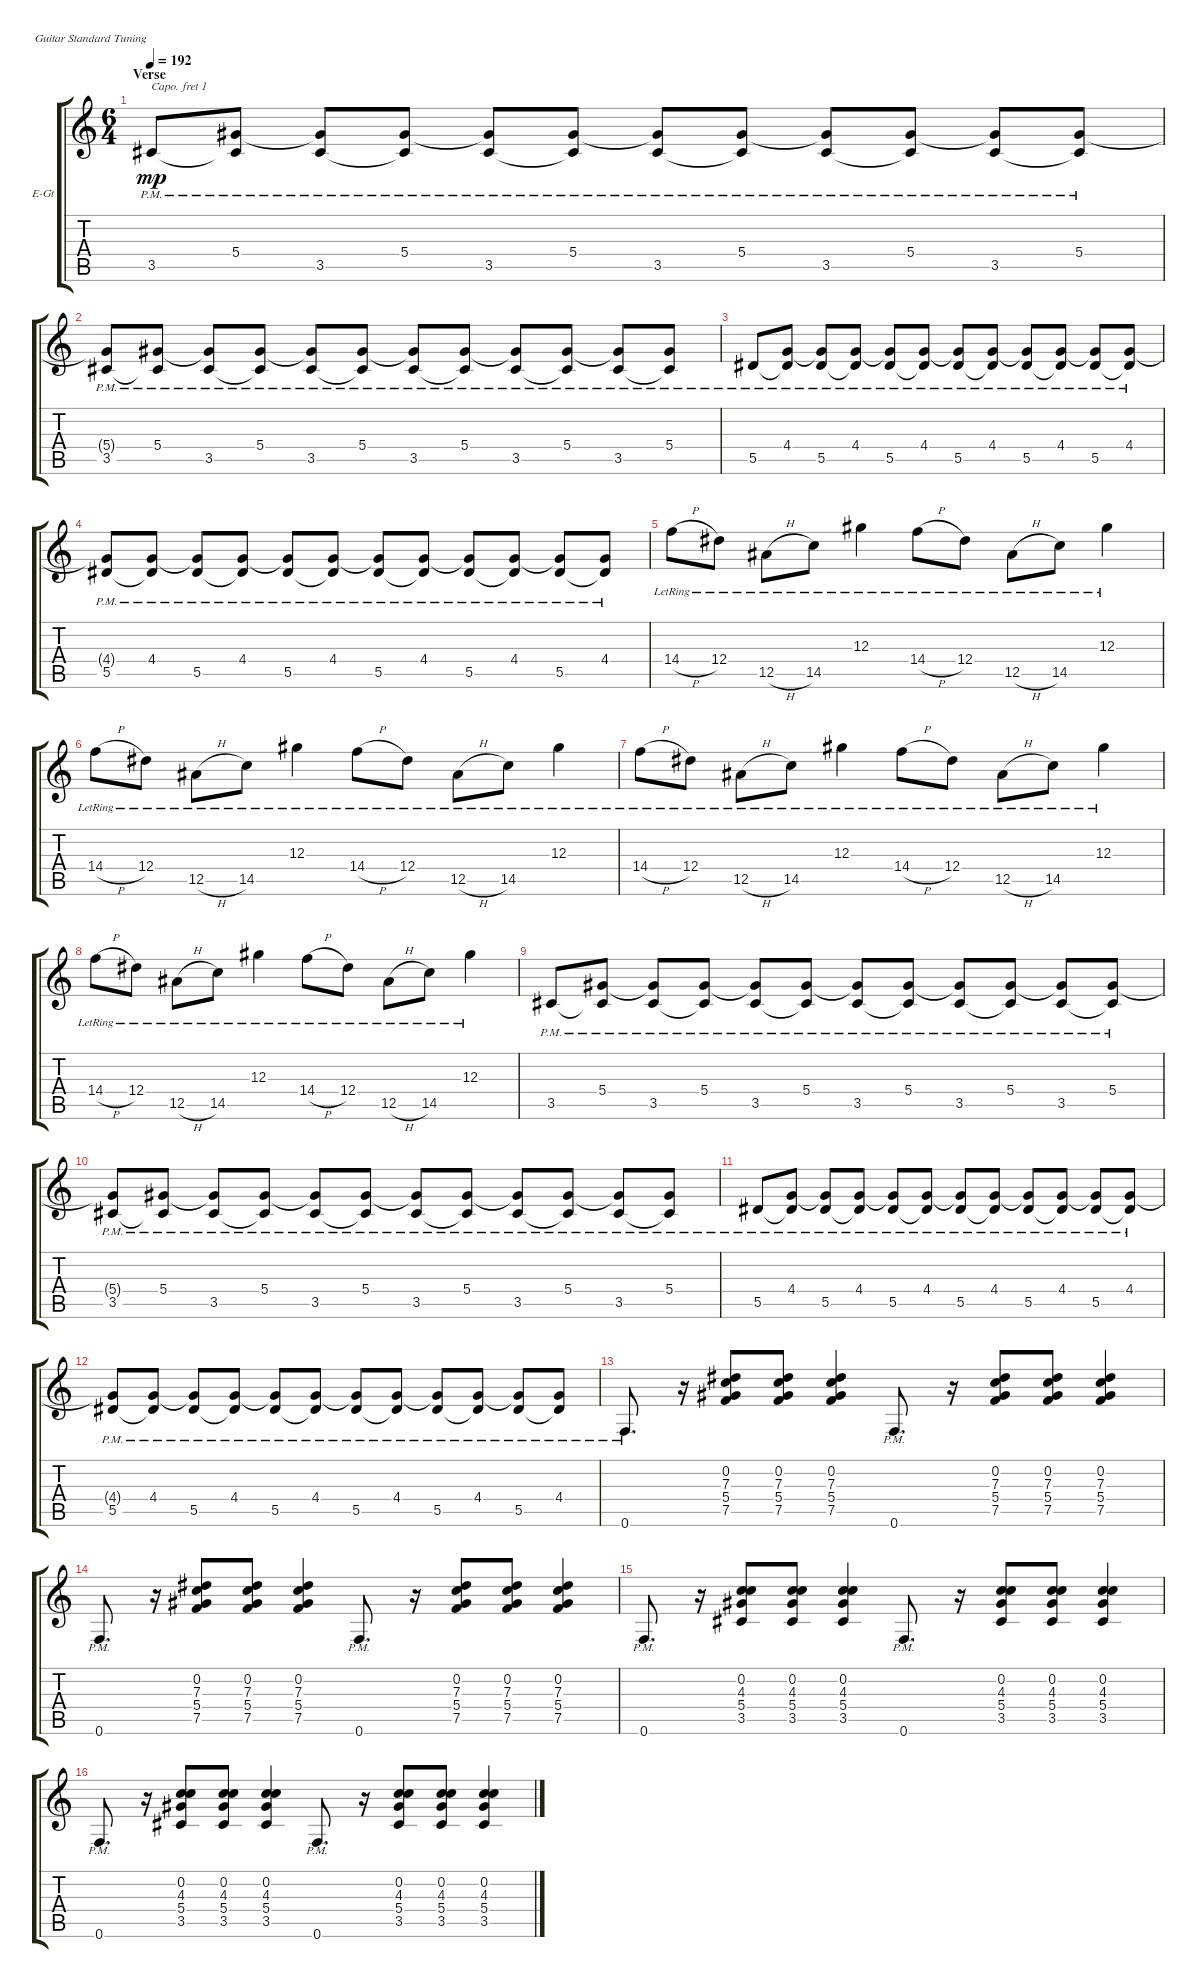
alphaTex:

\bracketExtendMode groupsimilarinstruments
\firstSystemTrackNameOrientation horizontal
\otherSystemsTrackNameOrientation horizontal
\track ("Guitar 2" "E-Gt") {instrument distortionguitar}
\staff {score tabs}
\capo 1
\tuning (E4 B3 G3 D3 A2 E2)
\ts (6 4)
\section ("" "Verse")
\tempo 192
\clef g2
\ks c
3.5{pm}.8{dy mp} (5.4{pm} 3.5{pm t}).8 (3.5{pm} 5.4{pm t}).8 (5.4{pm} 3.5{pm t}).8 (3.5{pm} 5.4{pm t}).8 (5.4{pm} 3.5{pm t}).8 (3.5{pm} 5.4{pm t}).8 (5.4{pm} 3.5{pm t}).8 (3.5{pm} 5.4{pm t}).8 (5.4{pm} 3.5{pm t}).8 (3.5{pm} 5.4{pm t}).8 (5.4{pm} 3.5{pm t}).8 |
(3.5{pm} 5.4{pm t}).8 (5.4{pm} 3.5{pm t}).8 (3.5{pm} 5.4{pm t}).8 (5.4{pm} 3.5{pm t}).8 (3.5{pm} 5.4{pm t}).8 (5.4{pm} 3.5{pm t}).8 (3.5{pm} 5.4{pm t}).8 (5.4{pm} 3.5{pm t}).8 (3.5{pm} 5.4{pm t}).8 (5.4{pm} 3.5{pm t}).8 (3.5{pm} 5.4{pm t}).8 (5.4{pm} 3.5{pm t}).8 |
5.5{pm}.8 (4.4{pm} 5.5{pm t}).8 (5.5{pm} 4.4{pm t}).8 (4.4{pm} 5.5{pm t}).8 (5.5{pm} 4.4{pm t}).8 (4.4{pm} 5.5{pm t}).8 (5.5{pm} 4.4{pm t}).8 (4.4{pm} 5.5{pm t}).8 (5.5{pm} 4.4{pm t}).8 (4.4{pm} 5.5{pm t}).8 (5.5{pm} 4.4{pm t}).8 (4.4{pm} 5.5{pm t}).8 |
(5.5{pm} 4.4{pm t}).8 (4.4{pm} 5.5{pm t}).8 (5.5{pm} 4.4{pm t}).8 (4.4{pm} 5.5{pm t}).8 (5.5{pm} 4.4{pm t}).8 (4.4{pm} 5.5{pm t}).8 (5.5{pm} 4.4{pm t}).8 (4.4{pm} 5.5{pm t}).8 (5.5{pm} 4.4{pm t}).8 (4.4{pm} 5.5{pm t}).8 (5.5{pm} 4.4{pm t}).8 (4.4{pm} 5.5{pm t}).8 |
14.4{h lr}.8 12.4{lr}.8 12.5{h lr}.8 14.5{lr}.8 12.3{lr}.4 14.4{h lr}.8 12.4{lr}.8 12.5{h lr}.8 14.5{lr}.8 12.3{lr}.4 |
14.4{h lr}.8 12.4{lr}.8 12.5{h lr}.8 14.5{lr}.8 12.3{lr}.4 14.4{h lr}.8 12.4{lr}.8 12.5{h lr}.8 14.5{lr}.8 12.3{lr}.4 |
14.4{h lr}.8 12.4{lr}.8 12.5{h lr}.8 14.5{lr}.8 12.3{lr}.4 14.4{h lr}.8 12.4{lr}.8 12.5{h lr}.8 14.5{lr}.8 12.3{lr}.4 |
14.4{h lr}.8 12.4{lr}.8 12.5{h lr}.8 14.5{lr}.8 12.3{lr}.4 14.4{h lr}.8 12.4{lr}.8 12.5{h lr}.8 14.5{lr}.8 12.3{lr}.4 |
3.5{pm}.8 (5.4{pm} 3.5{pm t}).8 (3.5{pm} 5.4{pm t}).8 (5.4{pm} 3.5{pm t}).8 (3.5{pm} 5.4{pm t}).8 (5.4{pm} 3.5{pm t}).8 (3.5{pm} 5.4{pm t}).8 (5.4{pm} 3.5{pm t}).8 (3.5{pm} 5.4{pm t}).8 (5.4{pm} 3.5{pm t}).8 (3.5{pm} 5.4{pm t}).8 (5.4{pm} 3.5{pm t}).8 |
(3.5{pm} 5.4{pm t}).8 (5.4{pm} 3.5{pm t}).8 (3.5{pm} 5.4{pm t}).8 (5.4{pm} 3.5{pm t}).8 (3.5{pm} 5.4{pm t}).8 (5.4{pm} 3.5{pm t}).8 (3.5{pm} 5.4{pm t}).8 (5.4{pm} 3.5{pm t}).8 (3.5{pm} 5.4{pm t}).8 (5.4{pm} 3.5{pm t}).8 (3.5{pm} 5.4{pm t}).8 (5.4{pm} 3.5{pm t}).8 |
5.5{pm}.8 (4.4{pm} 5.5{pm t}).8 (5.5{pm} 4.4{pm t}).8 (4.4{pm} 5.5{pm t}).8 (5.5{pm} 4.4{pm t}).8 (4.4{pm} 5.5{pm t}).8 (5.5{pm} 4.4{pm t}).8 (4.4{pm} 5.5{pm t}).8 (5.5{pm} 4.4{pm t}).8 (4.4{pm} 5.5{pm t}).8 (5.5{pm} 4.4{pm t}).8 (4.4{pm} 5.5{pm t}).8 |
(5.5{pm} 4.4{pm t}).8 (4.4{pm} 5.5{pm t}).8 (5.5{pm} 4.4{pm t}).8 (4.4{pm} 5.5{pm t}).8 (5.5{pm} 4.4{pm t}).8 (4.4{pm} 5.5{pm t}).8 (5.5{pm} 4.4{pm t}).8 (4.4{pm} 5.5{pm t}).8 (5.5{pm} 4.4{pm t}).8 (4.4{pm} 5.5{pm t}).8 (5.5{pm} 4.4{pm t}).8 (4.4{pm} 5.5{pm t}).8 |
0.6{pm}.8{d} r.16 (7.5 5.4 7.3 0.2).8 (7.5 5.4 7.3 0.2).8 (7.5 5.4 7.3 0.2).4 0.6{pm}.8{d} r.16 (7.5 5.4 7.3 0.2).8 (7.5 5.4 7.3 0.2).8 (7.5 5.4 7.3 0.2).4 |
0.6{pm}.8{d} r.16 (7.5 5.4 7.3 0.2).8 (7.5 5.4 7.3 0.2).8 (7.5 5.4 7.3 0.2).4 0.6{pm}.8{d} r.16 (7.5 5.4 7.3 0.2).8 (7.5 5.4 7.3 0.2).8 (7.5 5.4 7.3 0.2).4 |
0.6{pm}.8{d} r.16 (3.5 5.4 4.3 0.2).8 (3.5 5.4 4.3 0.2).8 (3.5 5.4 4.3 0.2).4 0.6{pm}.8{d} r.16 (3.5 5.4 4.3 0.2).8 (3.5 5.4 4.3 0.2).8 (3.5 5.4 4.3 0.2).4 |
0.6{pm}.8{d} r.16 (3.5 5.4 4.3 0.2).8 (3.5 5.4 4.3 0.2).8 (3.5 5.4 4.3 0.2).4 0.6{pm}.8{d} r.16 (3.5 5.4 4.3 0.2).8 (3.5 5.4 4.3 0.2).8 (3.5 5.4 4.3 0.2).4
